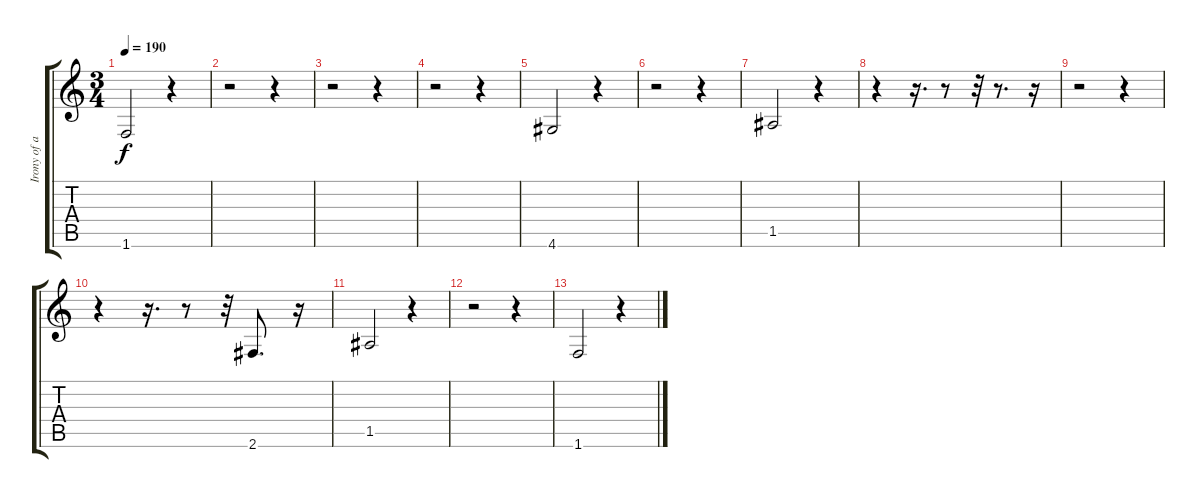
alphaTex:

\track ("Irony of a destiny - movie theme" "Irony of a") {instrument acousticbass}
\staff {score tabs}
\tuning (E4 B3 G3 D3 A2 E2) {hide}
\ts (3 4)
\tempo 190
\clef g2
\ks c
1.6.2{dy f} r.4 |
r.2 r.4 |
r.2 r.4 |
r.2 r.4 |
4.6.2 r.4 |
r.2 r.4 |
1.5.2 r.4 |
r.4 r.16{d} r.8 r.32 r.8{d} r.16 |
r.2 r.4 |
r.4 r.16{d} r.8 r.32 2.6.8{d} r.16 |
1.5.2 r.4 |
r.2 r.4 |
1.6.2 r.4
